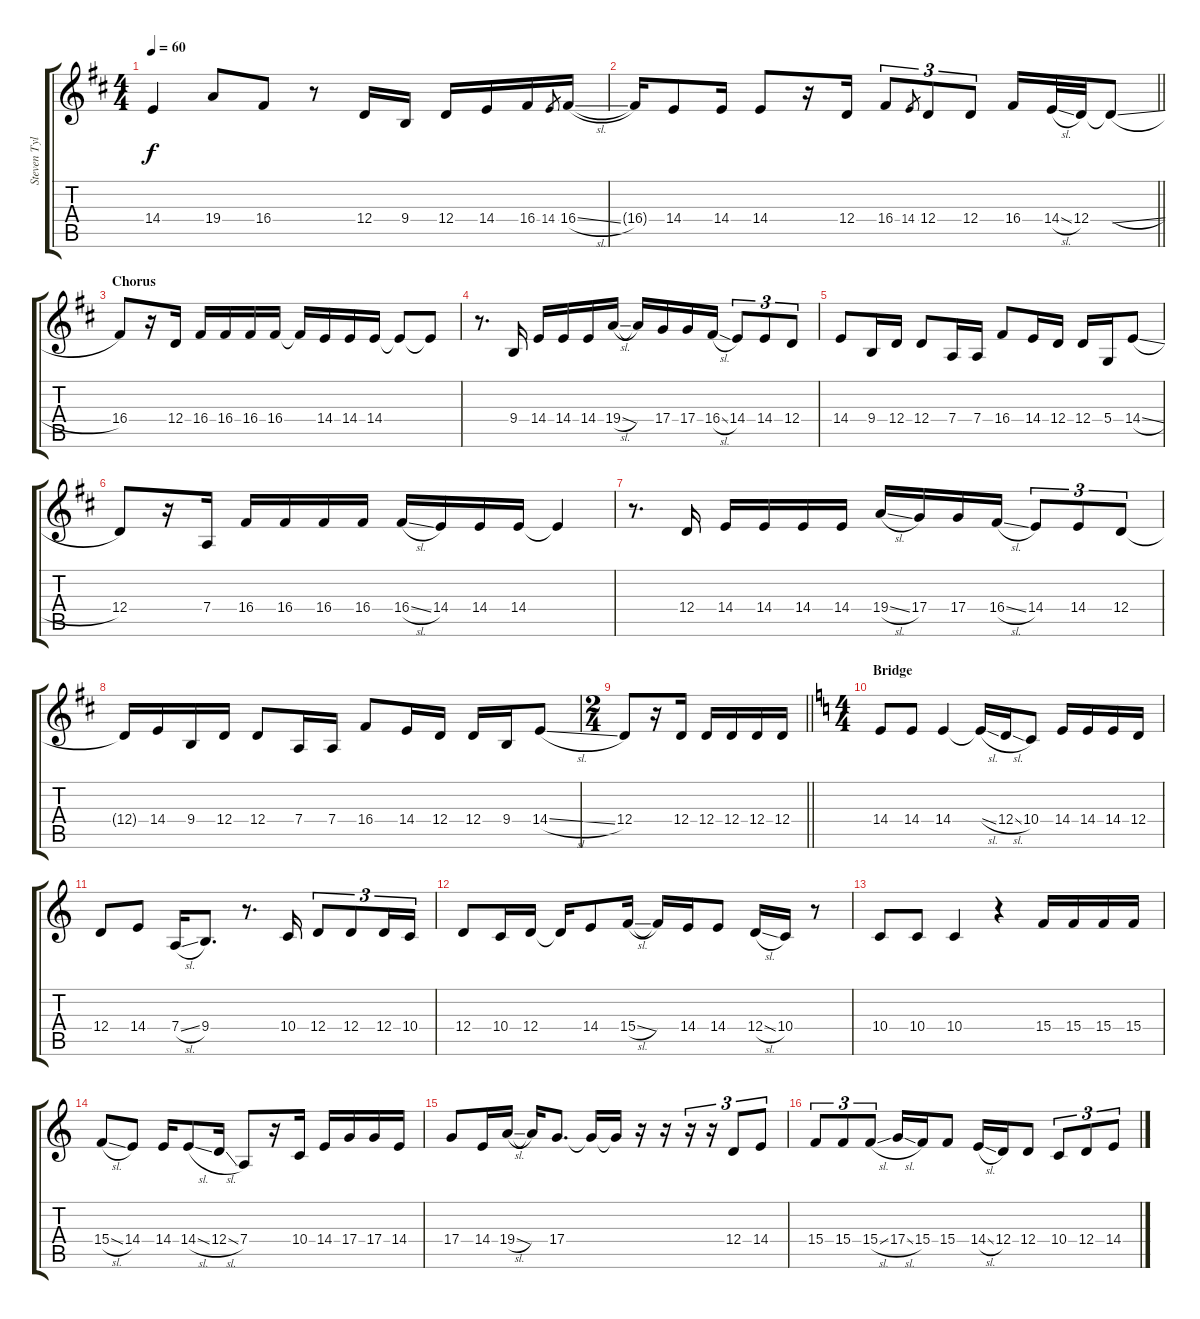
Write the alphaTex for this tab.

\track ("Steven Tyler" "Steven Tyl") {instrument lead2sawtooth}
\staff {score tabs}
\tuning (E4 B3 G3 D3 A2 E2) {hide}
\ts (4 4)
\tempo 60
\clef g2
\ks d
14.4.4{dy f} 19.4.8 16.4.8 r.8 12.4.16 9.4.16 12.4.16 14.4.16 16.4.16 14.4.8{gr} 16.4{sl}.16 |
\barLineRight lightlight
16.4{t}.16 14.4.8 14.4.16 14.4.8 r.16 12.4.16 16.4.8{tu (3 2)} 14.4.8{gr} 12.4.8{tu (3 2)} 12.4.8{tu (3 2)} 16.4.16 14.4{sl}.32 12.4.32 12.4{sl t}.8 |
\section ("" "Chorus")
16.4.8 r.16 12.4.16 16.4.16 16.4.16 16.4.16 16.4.16 16.4{t}.16 14.4.16 14.4.16 14.4.16 14.4{t}.8 14.4{t}.8 |
r.8{d} 9.4.16 14.4.16 14.4.16 14.4.16 19.4{sl}.16 19.4{t}.16 17.4.16 17.4.16 16.4{sl}.16 14.4.8{tu (3 2)} 14.4.8{tu (3 2)} 12.4.8{tu (3 2)} |
14.4.8 9.4.16 12.4.16 12.4.8 7.4.16 7.4.16 16.4.8 14.4.16 12.4.16 12.4.16 5.4.16 14.4{sl}.8 |
12.4.8 r.16 7.4.16 16.4.16 16.4.16 16.4.16 16.4.16 16.4{sl}.16 14.4.16 14.4.16 14.4.16 14.4{t}.4 |
r.8{d} 12.4.16 14.4.16 14.4.16 14.4.16 14.4.16 19.4{sl}.16 17.4.16 17.4.16 16.4{sl}.16 14.4.8{tu (3 2)} 14.4.8{tu (3 2)} 12.4.8{tu (3 2)} |
12.4{t}.16 14.4.16 9.4.16 12.4.16 12.4.8 7.4.16 7.4.16 16.4.8 14.4.16 12.4.16 12.4.16 9.4.16 14.4{sl}.8 |
\ts (2 4)
\barLineRight lightlight
12.4.8 r.16 12.4.16 12.4.16 12.4.16 12.4.16 12.4.16 |
\ts (4 4)
\section ("" "Bridge")
\ks c
14.4.8 14.4.8 14.4.4 14.4{sl t}.16 12.4{sl}.16 10.4.8 14.4.16 14.4.16 14.4.16 12.4.16 |
12.4.8 14.4.8 7.4{sl}.16 9.4.8{d} r.8{d} 10.4.16 12.4.8{tu (3 2)} 12.4.8{tu (3 2)} 12.4.16{tu (3 2)} 10.4.16{tu (3 2)} |
12.4.8 10.4.16 12.4.16 12.4{t}.16 14.4.8 15.4{sl}.16 15.4{t}.16 14.4.16 14.4.8 12.4{sl}.16 10.4.16 r.8 |
10.4.8 10.4.8 10.4.4 r.4 15.4.16 15.4.16 15.4.16 15.4.16 |
15.4{sl}.8 14.4.8 14.4.16 14.4{sl}.8 12.4{sl}.16 7.4.8 r.16 10.4.16 14.4.16 17.4.16 17.4.16 14.4.16 |
17.4.8 14.4.16 19.4{sl}.16 19.4{t}.16 17.4.8{d} 17.4{t}.16 17.4{t}.16 r.16 r.16 r.16{tu (3 2)} r.16{tu (3 2)} 12.4.8{tu (3 2)} 14.4.8{tu (3 2)} |
15.4.8{tu (3 2)} 15.4.8{tu (3 2)} 15.4{sl}.8{tu (3 2)} 17.4{sl}.16 15.4.16 15.4.8 14.4{sl}.16 12.4.16 12.4.8 10.4.8{tu (3 2)} 12.4.8{tu (3 2)} 14.4.8{tu (3 2)}
